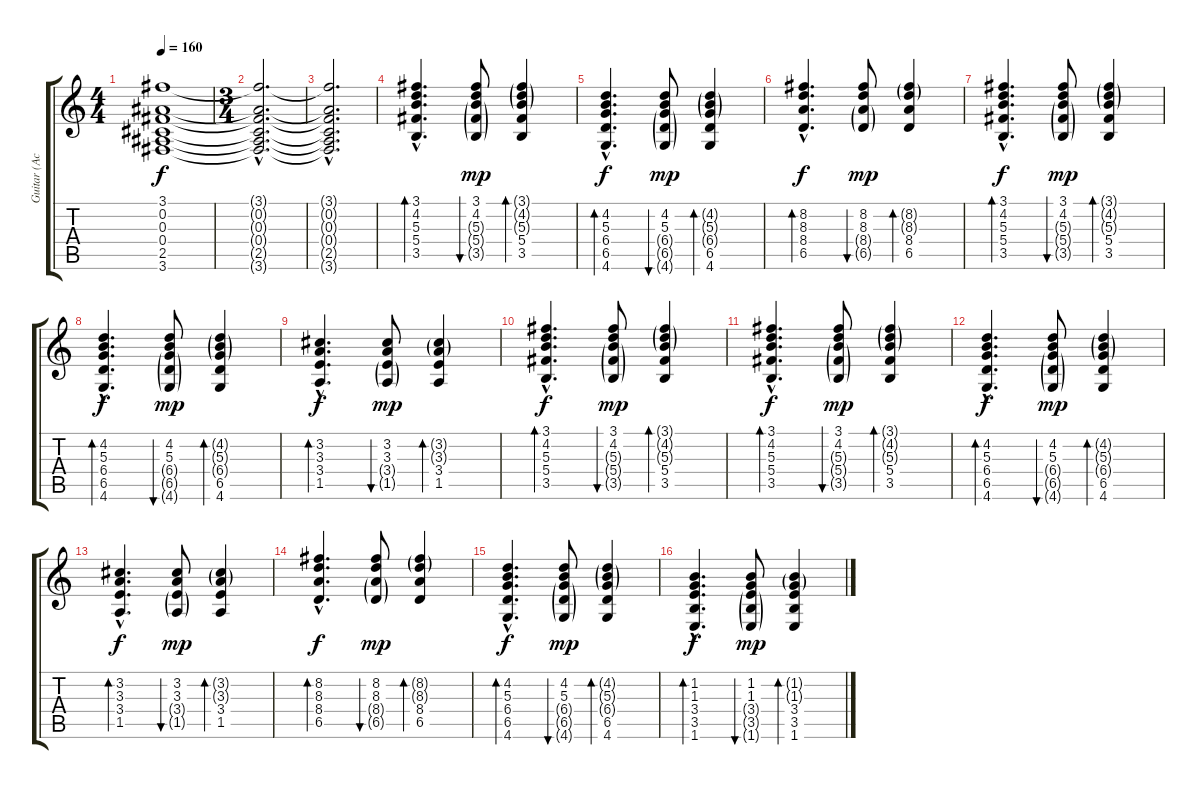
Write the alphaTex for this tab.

\track ("Guitar (Acoustic)" "Guitar (Ac") {instrument acousticguitarsteel}
\staff {score tabs}
\tuning (Eb4 Bb3 Gb3 Db3 Ab2 Eb2) {hide}
\ts (4 4)
\tempo 160
\clef g2
\ks c
(3.1{t} 0.2{t} 0.3{t} 0.4{t} 2.5{t} 3.6{t}).1{dy f} |
\ts (3 4)
(3.1{hac t} 0.2{hac t} 0.3{hac t} 0.4{hac t} 2.5{hac t} 3.6{hac t}).2{d} |
(3.1{hac t} 0.2{hac t} 0.3{hac t} 0.4{hac t} 2.5{hac t} 3.6{hac t}).2{d} |
(3.1{hac} 4.2{hac} 5.3{hac} 5.4{hac} 3.5{hac}).4{d bd 60} (3.1 4.2 5.3{g} 5.4{g} 3.5{g}).8{bu 60 dy mp} (3.1{g} 4.2{g} 5.3{g} 5.4 3.5).4{bd 60} |
(4.2{hac} 5.3{hac} 6.4{hac} 6.5{hac} 4.6{hac}).4{d bd 60 dy f} (4.2 5.3 6.4{g} 6.5{g} 4.6{g}).8{bu 60 dy mp} (4.2{g} 5.3{g} 6.4{g} 6.5 4.6).4{bd 60} |
(8.2{hac} 8.3{hac} 8.4{hac} 6.5{hac}).4{d bd 60 dy f} (8.2 8.3 8.4{g} 6.5{g}).8{bu 60 dy mp} (8.2{g} 8.3{g} 8.4 6.5).4{bd 60} |
(3.1{hac} 4.2{hac} 5.3{hac} 5.4{hac} 3.5{hac}).4{d bd 60 dy f} (3.1 4.2 5.3{g} 5.4{g} 3.5{g}).8{bu 60 dy mp} (3.1{g} 4.2{g} 5.3{g} 5.4 3.5).4{bd 60} |
(4.2{hac} 5.3{hac} 6.4{hac} 6.5{hac} 4.6{hac}).4{d bd 60 dy f} (4.2 5.3 6.4{g} 6.5{g} 4.6{g}).8{bu 60 dy mp} (4.2{g} 5.3{g} 6.4{g} 6.5 4.6).4{bd 60} |
(3.2{hac} 3.3{hac} 3.4{hac} 1.5{hac}).4{d bd 60 dy f} (3.2 3.3 3.4{g} 1.5{g}).8{bu 60 dy mp} (3.2{g} 3.3{g} 3.4 1.5).4{bd 60} |
(3.1{hac} 4.2{hac} 5.3{hac} 5.4{hac} 3.5{hac}).4{d bd 60 dy f} (3.1 4.2 5.3{g} 5.4{g} 3.5{g}).8{bu 60 dy mp} (3.1{g} 4.2{g} 5.3{g} 5.4 3.5).4{bd 60} |
(3.1{hac} 4.2{hac} 5.3{hac} 5.4{hac} 3.5{hac}).4{d bd 60 dy f} (3.1 4.2 5.3{g} 5.4{g} 3.5{g}).8{bu 60 dy mp} (3.1{g} 4.2{g} 5.3{g} 5.4 3.5).4{bd 60} |
(4.2{hac} 5.3{hac} 6.4{hac} 6.5{hac} 4.6{hac}).4{d bd 60 dy f} (4.2 5.3 6.4{g} 6.5{g} 4.6{g}).8{bu 60 dy mp} (4.2{g} 5.3{g} 6.4{g} 6.5 4.6).4{bd 60} |
(3.2{hac} 3.3{hac} 3.4{hac} 1.5{hac}).4{d bd 60 dy f} (3.2 3.3 3.4{g} 1.5{g}).8{bu 60 dy mp} (3.2{g} 3.3{g} 3.4 1.5).4{bd 60} |
(8.2{hac} 8.3{hac} 8.4{hac} 6.5{hac}).4{d bd 60 dy f} (8.2 8.3 8.4{g} 6.5{g}).8{bu 60 dy mp} (8.2{g} 8.3{g} 8.4 6.5).4{bd 60} |
(4.2{hac} 5.3{hac} 6.4{hac} 6.5{hac} 4.6{hac}).4{d bd 60 dy f} (4.2 5.3 6.4{g} 6.5{g} 4.6{g}).8{bu 60 dy mp} (4.2{g} 5.3{g} 6.4{g} 6.5 4.6).4{bd 60} |
(1.2{hac} 1.3{hac} 3.4{hac} 3.5{hac} 1.6{hac}).4{d bd 60 dy f} (1.2 1.3 3.4{g} 3.5{g} 1.6{g}).8{bu 60 dy mp} (1.2{g} 1.3{g} 3.4 3.5 1.6).4{bd 60}
